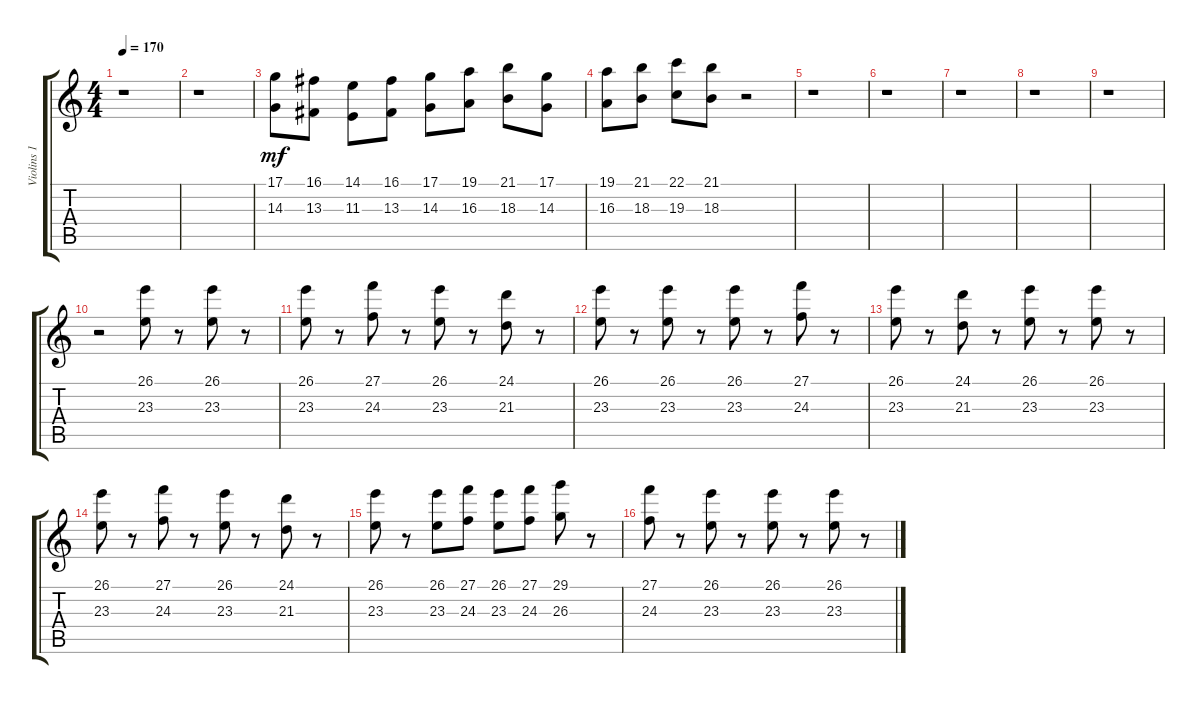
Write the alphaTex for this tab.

\track ("Violins 1" "Violins 1") {instrument synthstrings1}
\staff {score tabs}
\tuning (D4 A3 F3 C3 G2 C2) {hide}
\ts (4 4)
\tempo 170
\clef g2
\ks c
r.1{dy mf} |
r.1 |
(17.1 14.3).8 (16.1 13.3).8 (14.1 11.3).8 (16.1 13.3).8 (17.1 14.3).8 (19.1 16.3).8 (21.1 18.3).8 (17.1 14.3).8 |
(19.1 16.3).8 (21.1 18.3).8 (22.1 19.3).8 (21.1 18.3).8 r.2 |
r.1 |
r.1 |
r.1 |
r.1 |
r.1 |
r.2 (26.1 23.3).8 r.8 (26.1 23.3).8 r.8 |
(26.1 23.3).8 r.8 (27.1 24.3).8 r.8 (26.1 23.3).8 r.8 (24.1 21.3).8 r.8 |
(26.1 23.3).8 r.8 (26.1 23.3).8 r.8 (26.1 23.3).8 r.8 (27.1 24.3).8 r.8 |
(26.1 23.3).8 r.8 (24.1 21.3).8 r.8 (26.1 23.3).8 r.8 (26.1 23.3).8 r.8 |
(26.1 23.3).8 r.8 (27.1 24.3).8 r.8 (26.1 23.3).8 r.8 (24.1 21.3).8 r.8 |
(26.1 23.3).8 r.8 (26.1 23.3).8 (27.1 24.3).8 (26.1 23.3).8 (27.1 24.3).8 (29.1 26.3).8 r.8 |
(27.1 24.3).8 r.8 (26.1 23.3).8 r.8 (26.1 23.3).8 r.8 (26.1 23.3).8 r.8
